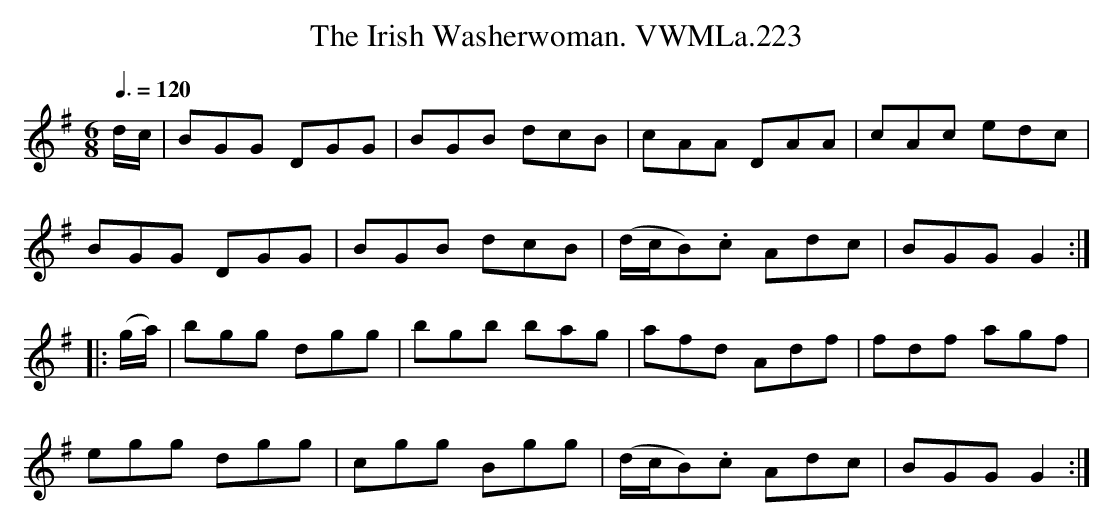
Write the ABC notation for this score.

X:1
T:Irish Washerwoman. VWMLa.223, The
M:6/8
L:1/8
Q:3/8=120
K:G
d/c/|BGG DGG|BGB dcB|cAA DAA|cAc edc|
BGG DGG|BGB dcB|(d/c/B).c Adc|BGG G2:|
|:(g/a/)|bgg dgg|bgb bag|afd Adf|fdf agf|
egg dgg|cgg Bgg|(d/c/B).c Adc|BGG G2:|
